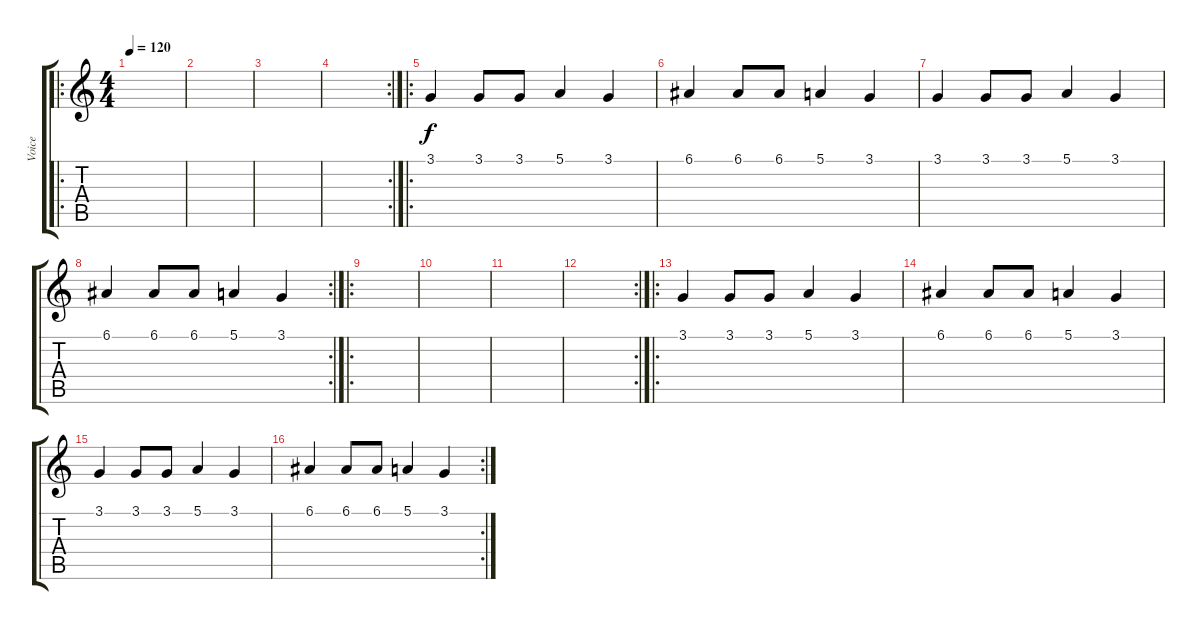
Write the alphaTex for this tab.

\track ("Voice" "Voice") {instrument violin}
\staff {score tabs}
\tuning (E4 B3 G3 D3 A2 E2) {hide}
\ro
\ts (4 4)
\tempo 120
\clef g2
\ks c
|
|
|
\rc 2
|
\ro
3.1.4 3.1.8 3.1.8 5.1.4 3.1.4 |
6.1.4 6.1.8 6.1.8 5.1.4 3.1.4 |
3.1.4 3.1.8 3.1.8 5.1.4 3.1.4 |
\rc 2
6.1.4 6.1.8 6.1.8 5.1.4 3.1.4 |
\ro
|
|
|
\rc 2
|
\ro
3.1.4 3.1.8 3.1.8 5.1.4 3.1.4 |
6.1.4 6.1.8 6.1.8 5.1.4 3.1.4 |
3.1.4 3.1.8 3.1.8 5.1.4 3.1.4 |
\rc 2
6.1.4 6.1.8 6.1.8 5.1.4 3.1.4
